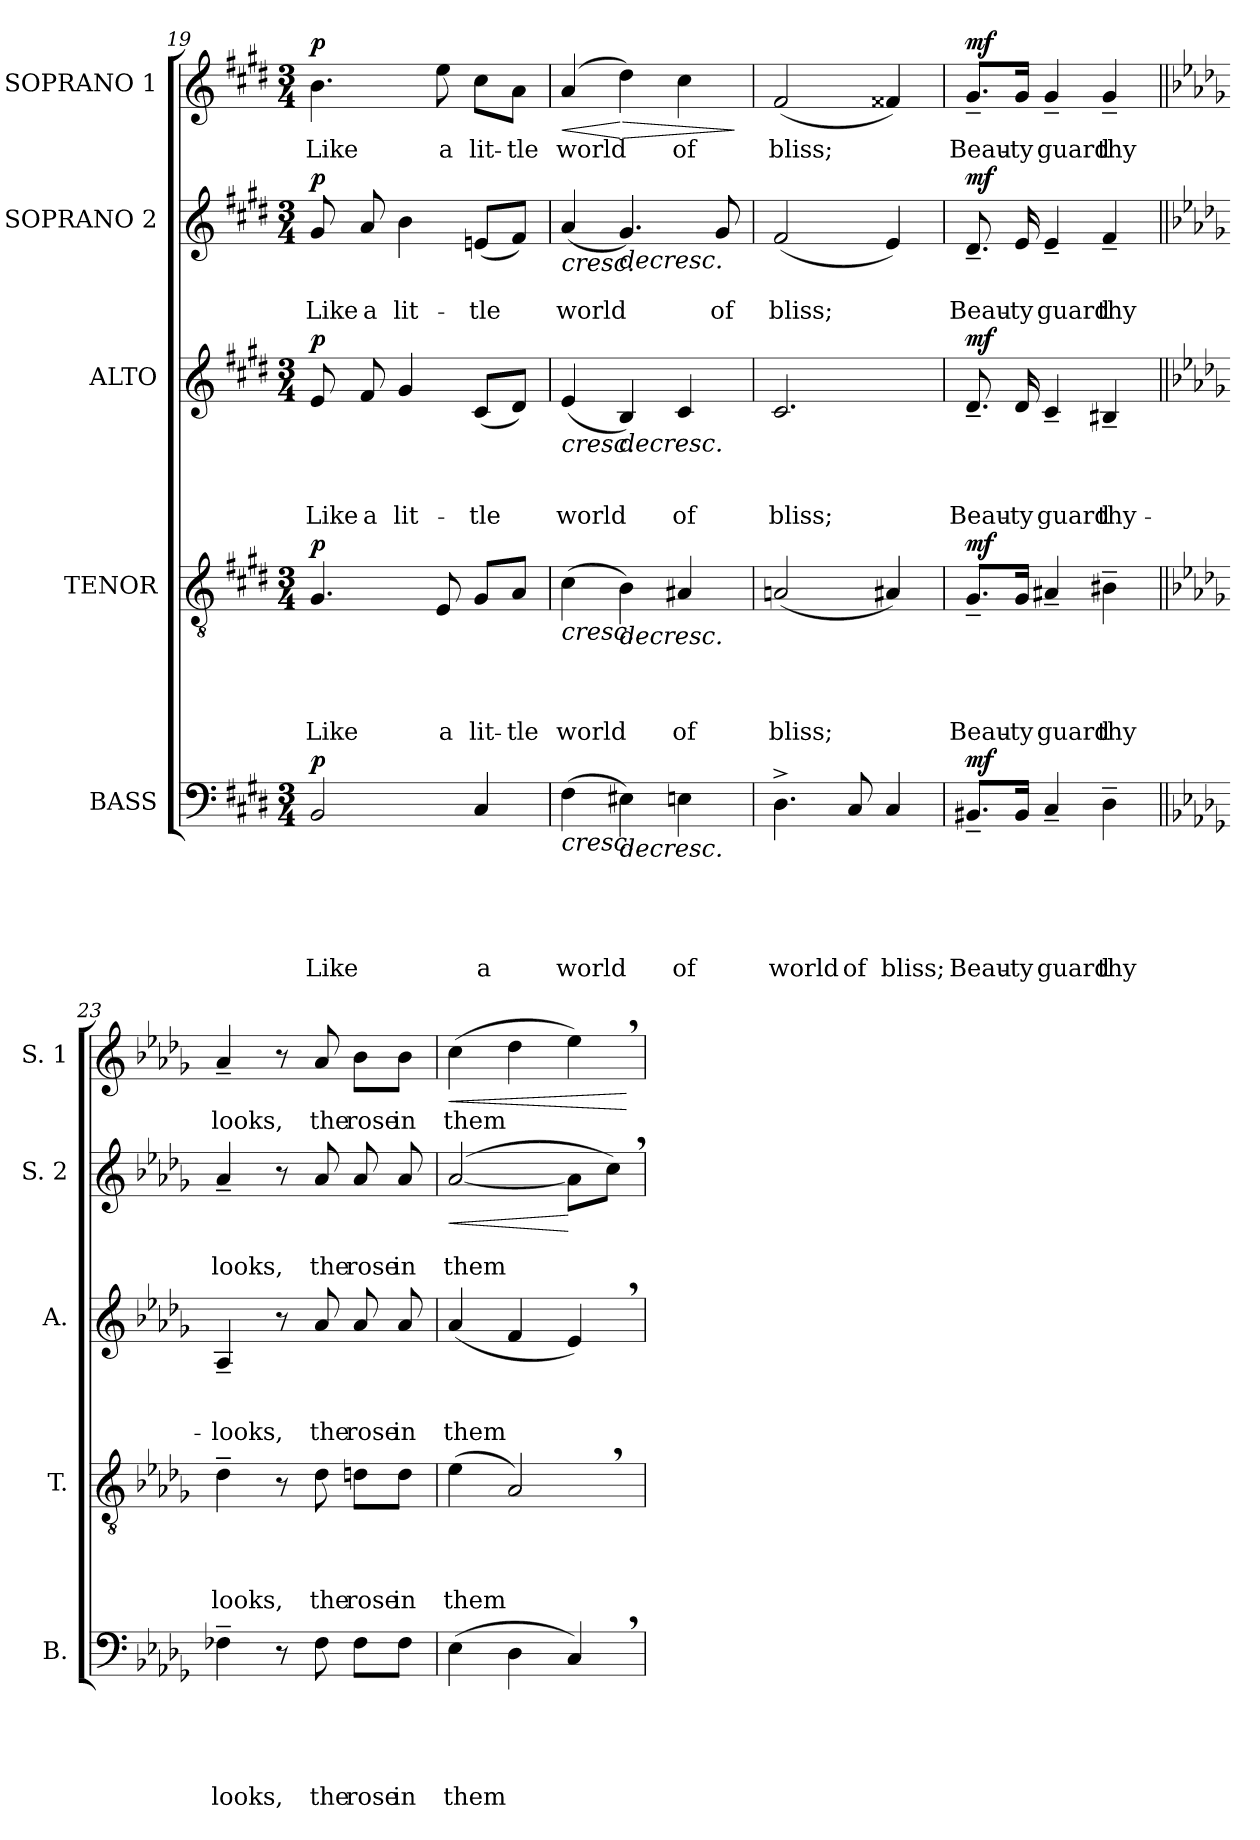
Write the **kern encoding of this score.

**kern	**text	**text	**text	**text	**text	**dynam	**kern	**text	**text	**text	**text	**dynam	**kern	**text	**text	**text	**dynam	**kern	**text	**text	**dynam	**kern	**text	**dynam
*part5	*part5	*part5	*part5	*part5	*part5	*part5	*part4	*part4	*part4	*part4	*part4	*part4	*part3	*part3	*part3	*part3	*part3	*part2	*part2	*part2	*part2	*part1	*part1	*part1
*staff5	*staff5	*staff5	*staff5	*staff5	*staff5	*staff5	*staff4	*staff4	*staff4	*staff4	*staff4	*staff4	*staff3	*staff3	*staff3	*staff3	*staff3	*staff2	*staff2	*staff2	*staff2	*staff1	*staff1	*staff1
*I"BASS	*	*	*	*	*	*	*I"TENOR	*	*	*	*	*	*I"ALTO	*	*	*	*	*I"SOPRANO 2	*	*	*	*I"SOPRANO 1	*	*
*I'B.	*	*	*	*	*	*	*I'T.	*	*	*	*	*	*I'A.	*	*	*	*	*I'S. 2	*	*	*	*I'S. 1	*	*
*clefF4	*	*	*	*	*	*	*clefGv2	*	*	*	*	*	*clefG2	*	*	*	*	*clefG2	*	*	*	*clefG2	*	*
*k[f#c#g#d#]	*	*	*	*	*	*	*k[f#c#g#d#]	*	*	*	*	*	*k[f#c#g#d#]	*	*	*	*	*k[f#c#g#d#]	*	*	*	*k[f#c#g#d#]	*	*
*E:	*	*	*	*	*	*	*E:	*	*	*	*	*	*E:	*	*	*	*	*E:	*	*	*	*E:	*	*
*M3/4	*	*	*	*	*	*	*M3/4	*	*	*	*	*	*M3/4	*	*	*	*	*M3/4	*	*	*	*M3/4	*	*
=19	=19	=19	=19	=19	=19	=19	=19	=19	=19	=19	=19	=19	=19	=19	=19	=19	=19	=19	=19	=19	=19	=19	=19	=19
!	!	!	!	!	!LO:LY:b	!LO:DY:a	!	!	!	!	!LO:LY:b	!LO:DY:a	!	!	!	!LO:LY:b	!LO:DY:a	!	!	!LO:LY:b	!LO:DY:a	!	!LO:LY:b	!LO:DY:a
2BB/	.	.	.	.	Like	p	4.G#/	.	.	.	Like	p	8e/	.	.	Like	p	8g#/	.	Like	p	4.b\	Like	p
!	!	!	!	!	!	!	!	!	!	!	!	!	!	!	!	!LO:LY:b	!	!	!	!LO:LY:b	!	!	!	!
.	.	.	.	.	.	.	.	.	.	.	.	.	8f#/	.	.	a	.	8a/	.	a	.	.	.	.
!	!	!	!	!	!	!	!	!	!	!	!	!	!	!	!	!LO:LY:b	!	!	!	!LO:LY:b	!	!	!	!
.	.	.	.	.	.	.	.	.	.	.	.	.	4g#/	.	.	lit-	.	4b\	.	lit-	.	.	.	.
!	!	!	!	!	!	!	!	!	!	!	!LO:LY:b	!	!	!	!	!	!	!	!	!	!	!	!LO:LY:b	!
.	.	.	.	.	.	.	8E/	.	.	.	a	.	.	.	.	.	.	.	.	.	.	8ee\	a	.
!	!	!	!	!	!LO:LY:b	!	!	!	!	!	!LO:LY:b	!	!	!	!	!LO:LY:b	!	!	!	!LO:LY:b	!	!	!LO:LY:b	!
4C#/	.	.	.	.	a	.	8G#/L	.	.	.	lit-	.	(<8c#/L	.	.	-tle	.	(<8en/L	.	-tle	.	8cc#\L	lit-	.
!	!	!	!	!	!	!	!	!	!	!	!LO:LY:b	!	!	!	!	!	!	!	!	!	!	!	!LO:LY:b	!
.	.	.	.	.	.	.	8A/J	.	.	.	-tle	.	8d#/J)	.	.	.	.	8f#/J)	.	.	.	8a\J	-tle	.
=20	=20	=20	=20	=20	=20	=20	=20	=20	=20	=20	=20	=20	=20	=20	=20	=20	=20	=20	=20	=20	=20	=20	=20	=20
!	!	!	!	!	!LO:LY:b	!LO:HP:b	!	!	!	!	!LO:LY:b	!LO:HP:b	!	!	!	!LO:LY:b	!LO:HP:b	!	!	!LO:LY:b	!LO:HP:b	!	!LO:LY:b	!LO:HP:b
(>4F#\	.	.	.	.	world	<	(>4c#\	.	.	.	world	<	(<4e/	.	.	world	<	(<4a/	.	world	<	(4a/	world	<
!	!	!	!	!	!	!LO:HP:b	!	!	!	!	!	!LO:HP:b	!	!	!	!	!LO:HP:b	!	!	!	!LO:HP:b	!	!	!LO:HP:n=1:b
4E#X\)	.	.	.	.	.	>	4B\)	.	.	.	.	>	4B/)	.	.	.	>	4.g#/)	.	.	>	4dd#\)	.	[ >
!	!	!	!	!	!LO:LY:b	!	!	!	!	!	!LO:LY:b	!	!	!	!	!LO:LY:b	!	!	!	!	!	!	!LO:LY:b	!
4En\	.	.	.	.	of	.	4A#X/	.	.	.	of	.	4c#/	.	.	of	.	.	.	.	.	4cc#\	of	.
!	!	!	!	!	!	!	!	!	!	!	!	!	!	!	!	!	!	!	!	!LO:LY:b	!	!	!	!
.	.	.	.	.	.	.	.	.	.	.	.	.	.	.	.	.	.	8g#/	.	of	.	.	.	.
.	.	.	.	.	.	[	.	.	.	.	.	[	.	.	.	.	[	.	.	.	[	.	.	]
!!LO:PB:g=z
=21	=21	=21	=21	=21	=21	=21	=21	=21	=21	=21	=21	=21	=21	=21	=21	=21	=21	=21	=21	=21	=21	=21	=21	=21
!	!	!	!	!	!LO:LY:b	!	!	!	!	!	!LO:LY:b	!	!	!	!	!LO:LY:b	!	!	!	!LO:LY:b	!	!	!LO:LY:b	!
4.D#^>\	.	.	.	.	world	.	(<2An/	.	.	.	bliss;	.	2.c#/	.	.	bliss;	.	(<2f#/	.	bliss;	.	(<2f#/	bliss;	.
!	!	!	!	!	!LO:LY:b	!	!	!	!	!	!	!	!	!	!	!	!	!	!	!	!	!	!	!
8C#/	.	.	.	.	of	.	.	.	.	.	.	.	.	.	.	.	.	.	.	.	.	.	.	.
!	!	!	!	!	!LO:LY:b	!	!	!	!	!	!	!	!	!	!	!	!	!	!	!	!	!	!	!
4C#/	.	.	.	.	bliss;	.	4A#X/)	.	.	.	.	.	.	.	.	.	.	4e/)	.	.	.	4f##X/)	.	.
=22	=22	=22	=22	=22	=22	=22	=22	=22	=22	=22	=22	=22	=22	=22	=22	=22	=22	=22	=22	=22	=22	=22	=22	=22
!	!	!	!	!	!LO:LY:b	!LO:DY:a	!	!	!	!	!LO:LY:b	!LO:DY:a	!	!	!	!LO:LY:b	!LO:DY:a	!	!	!LO:LY:b	!LO:DY:a	!	!LO:LY:b	!LO:DY:a
8.BB#X~</L	.	.	.	.	Beau-	mf	8.G#~</L	.	.	.	Beau-	mf	8.d#~</	.	.	Beau-	mf	8.d#~</	.	Beau-	mf	8.g#~</L	Beau-	mf
!	!	!	!	!	!LO:LY:b	!	!	!	!	!	!LO:LY:b	!	!	!	!	!LO:LY:b	!	!	!	!LO:LY:b	!	!	!LO:LY:b	!
16BB#/Jk	.	.	.	.	-ty	.	16G#/Jk	.	.	.	-ty	.	16d#/	.	.	-ty	.	16e/	.	-ty	.	16g#/Jk	-ty	.
!	!	!	!	!	!LO:LY:b	!	!	!	!	!	!LO:LY:b	!	!	!	!	!LO:LY:b	!	!	!	!LO:LY:b	!	!	!LO:LY:b	!
4C#~</	.	.	.	.	guard	.	4A#X~</	.	.	.	guard	.	4c#~</	.	.	guard	.	4e~</	.	guard	.	4g#~</	guard	.
!	!	!	!	!	!LO:LY:b	!	!	!	!	!	!LO:LY:b	!	!	!	!	!LO:LY:b	!	!	!	!LO:LY:b	!	!	!LO:LY:b	!
4D#~>\	.	.	.	.	thy	.	4B#X~>\	.	.	.	thy	.	4B#X~</	.	.	thy-	.	4f#~</	.	thy	.	4g#~</	thy	.
=23||	=23||	=23||	=23||	=23||	=23||	=23||	=23||	=23||	=23||	=23||	=23||	=23||	=23||	=23||	=23||	=23||	=23||	=23||	=23||	=23||	=23||	=23||	=23||	=23||
*k[b-e-a-d-g-]	*	*	*	*	*	*	*k[b-e-a-d-g-]	*	*	*	*	*	*k[b-e-a-d-g-]	*	*	*	*	*k[b-e-a-d-g-]	*	*	*	*k[b-e-a-d-g-]	*	*
*D-:	*	*	*	*	*	*	*D-:	*	*	*	*	*	*D-:	*	*	*	*	*D-:	*	*	*	*D-:	*	*
!	!	!	!	!	!LO:LY:b	!	!	!	!	!	!LO:LY:b	!	!	!	!	!LO:LY:b	!	!	!	!LO:LY:b	!	!	!LO:LY:b	!
4F-X~>\	.	.	.	.	looks,	.	4d-~>\	.	.	.	looks,	.	4A-~</	.	.	-looks,	.	4a-~</	.	looks,	.	4a-~</	looks,	.
8r	.	.	.	.	.	.	8r	.	.	.	.	.	8r	.	.	.	.	8r	.	.	.	8r	.	.
!	!	!	!	!	!LO:LY:b	!	!	!	!	!	!LO:LY:b	!	!	!	!	!LO:LY:b	!	!	!	!LO:LY:b	!	!	!LO:LY:b	!
8F-\	.	.	.	.	the	.	8d-\	.	.	.	the	.	8a-/	.	.	the	.	8a-/	.	the	.	8a-/	the	.
!	!	!	!	!	!LO:LY:b	!	!	!	!	!	!LO:LY:b	!	!	!	!	!LO:LY:b	!	!	!	!LO:LY:b	!	!	!LO:LY:b	!
8F-\L	.	.	.	.	rose	.	8dn\L	.	.	.	rose	.	8a-/	.	.	rose	.	8a-/	.	rose	.	8b-\L	rose	.
!	!	!	!	!	!LO:LY:b	!	!	!	!	!	!LO:LY:b	!	!	!	!	!LO:LY:b	!	!	!	!LO:LY:b	!	!	!LO:LY:b	!
8F-\J	.	.	.	.	in	.	8d\J	.	.	.	in	.	8a-/	.	.	in	.	8a-/	.	in	.	8b-\J	in	.
=24	=24	=24	=24	=24	=24	=24	=24	=24	=24	=24	=24	=24	=24	=24	=24	=24	=24	=24	=24	=24	=24	=24	=24	=24
!	!	!	!	!	!LO:LY:b	!	!	!	!	!	!LO:LY:b	!	!	!	!	!LO:LY:b	!	!	!	!LO:LY:b	!LO:HP:b	!	!LO:LY:b	!LO:HP:b
(>4E-\	.	.	.	.	them	.	(>4e-\	.	.	.	them	.	(<4a-/	.	.	them	.	([<2a-/	.	them	<	(>4cc\	them	<
4D-\	.	.	.	.	.	.	2A-,>/)	.	.	.	.	.	4f/	.	.	.	.	.	.	.	.	4dd-\	.	.
4C,>/)	.	.	.	.	.	.	.	.	.	.	.	.	4e-,>/)	.	.	.	.	8a-\L]	.	.	[	4ee-,>\)	.	.
.	.	.	.	.	.	.	.	.	.	.	.	.	.	.	.	.	.	8cc,>\J)	.	.	.	.	.	.
.	.	.	.	.	.	]	.	.	.	.	.	]	.	.	.	.	]	.	.	.	]	.	.	[
=	=	=	=	=	=	=	=	=	=	=	=	=	=	=	=	=	=	=	=	=	=	=	=	=
*-	*-	*-	*-	*-	*-	*-	*-	*-	*-	*-	*-	*-	*-	*-	*-	*-	*-	*-	*-	*-	*-	*-	*-	*-
